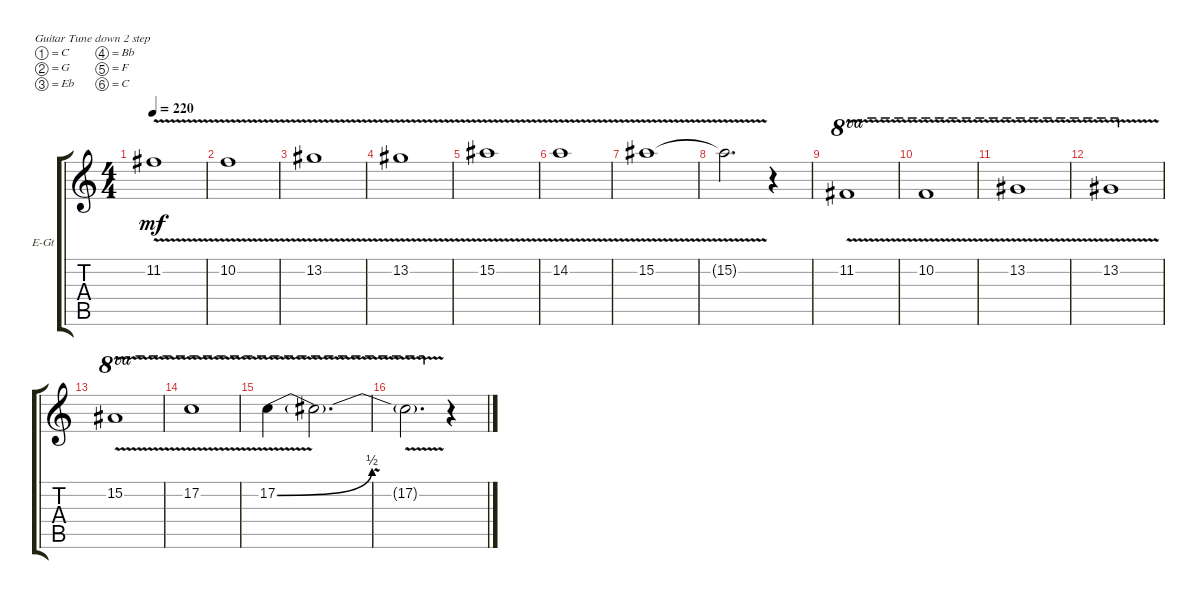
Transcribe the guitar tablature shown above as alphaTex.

\defaultSystemsLayout 4
\bracketExtendMode groupsimilarinstruments
\firstSystemTrackNameOrientation horizontal
\otherSystemsTrackNameOrientation horizontal
\track ("Electric Guitar 5" "E-Gt") {instrument distortionguitar}
\staff {score tabs}
\tuning (C4 G3 Eb3 Bb2 F2 C2)
\ts (4 4)
\tempo 220
\clef g2
\ks c
11.2{v}.1{dy mf} |
10.2{v}.1 |
13.2{v}.1 |
13.2{v}.1 |
15.2{v}.1 |
14.2{v}.1 |
15.2{v}.1 |
15.2{v t}.2{d} r.4 |
11.2{v}.1{ot 8va} |
10.2{v}.1{ot 8va} |
13.2{v}.1{ot 8va} |
13.2{v}.1{ot 8va} |
15.2{v}.1{ot 8va} |
17.2{v}.1{ot 8va} |
17.2{be (bend 0 0 59.4 2) v}.4{ot 8va} 17.2{v t}.2{d ot 8va} |
17.2{v t}.2{d ot 8va} r.4
